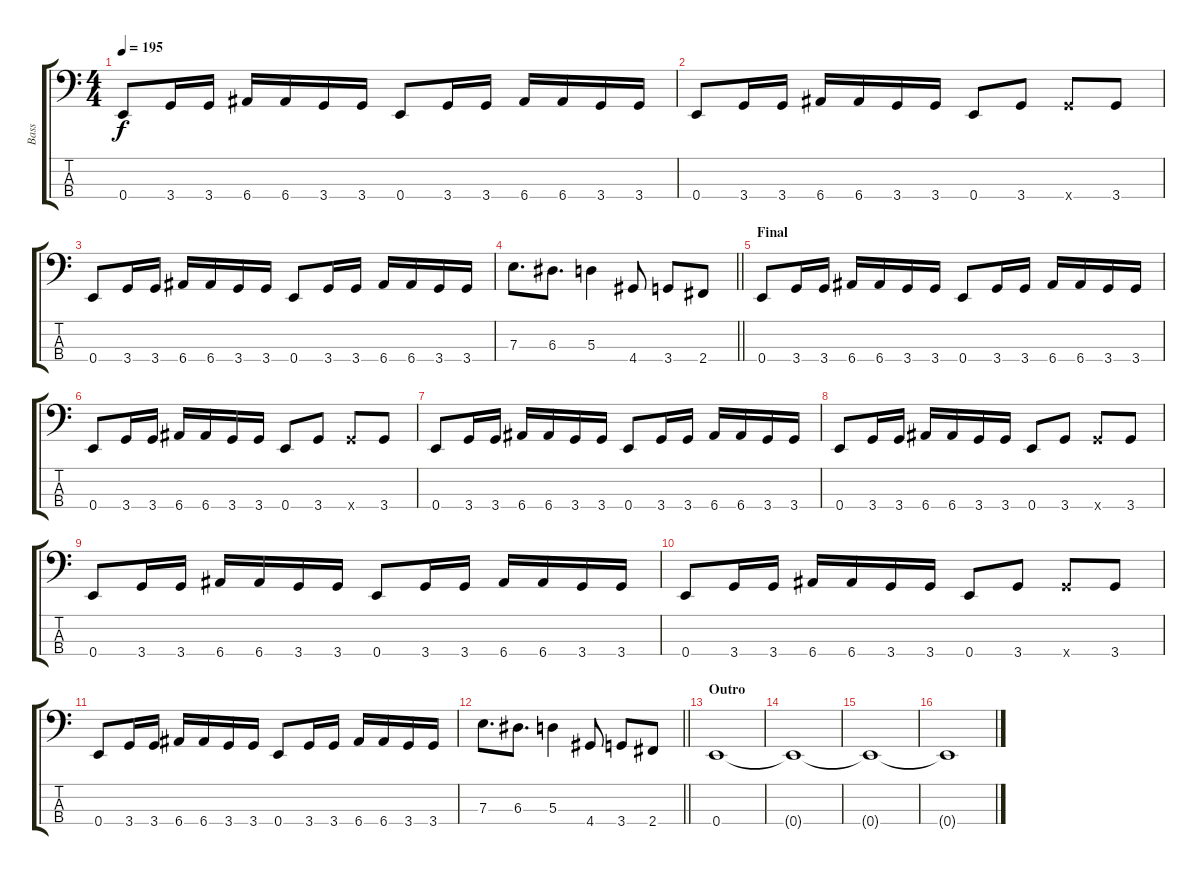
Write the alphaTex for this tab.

\track ("Bass" "Bass") {instrument slapbass2}
\staff {score tabs}
\tuning (G2 D2 A1 E1) {hide}
\ts (4 4)
\tempo 195
\clef f4
\ks c
0.4.8{dy f} 3.4.16 3.4.16 6.4.16 6.4.16 3.4.16 3.4.16 0.4.8 3.4.16 3.4.16 6.4.16 6.4.16 3.4.16 3.4.16 |
0.4.8 3.4.16 3.4.16 6.4.16 6.4.16 3.4.16 3.4.16 0.4.8 3.4.8 3.4{x}.8 3.4.8 |
0.4.8 3.4.16 3.4.16 6.4.16 6.4.16 3.4.16 3.4.16 0.4.8 3.4.16 3.4.16 6.4.16 6.4.16 3.4.16 3.4.16 |
\barLineRight lightlight
7.3.8{d} 6.3.8{d} 5.3.4 4.4.8 3.4.8 2.4.8 |
\section ("" "Final")
0.4.8 3.4.16 3.4.16 6.4.16 6.4.16 3.4.16 3.4.16 0.4.8 3.4.16 3.4.16 6.4.16 6.4.16 3.4.16 3.4.16 |
0.4.8 3.4.16 3.4.16 6.4.16 6.4.16 3.4.16 3.4.16 0.4.8 3.4.8 3.4{x}.8 3.4.8 |
0.4.8 3.4.16 3.4.16 6.4.16 6.4.16 3.4.16 3.4.16 0.4.8 3.4.16 3.4.16 6.4.16 6.4.16 3.4.16 3.4.16 |
0.4.8 3.4.16 3.4.16 6.4.16 6.4.16 3.4.16 3.4.16 0.4.8 3.4.8 3.4{x}.8 3.4.8 |
0.4.8 3.4.16 3.4.16 6.4.16 6.4.16 3.4.16 3.4.16 0.4.8 3.4.16 3.4.16 6.4.16 6.4.16 3.4.16 3.4.16 |
0.4.8 3.4.16 3.4.16 6.4.16 6.4.16 3.4.16 3.4.16 0.4.8 3.4.8 3.4{x}.8 3.4.8 |
0.4.8 3.4.16 3.4.16 6.4.16 6.4.16 3.4.16 3.4.16 0.4.8 3.4.16 3.4.16 6.4.16 6.4.16 3.4.16 3.4.16 |
\barLineRight lightlight
7.3.8{d} 6.3.8{d} 5.3.4 4.4.8 3.4.8 2.4.8 |
\section ("" "Outro")
0.4.1 |
0.4{t}.1 |
0.4{t}.1 |
0.4{t}.1
